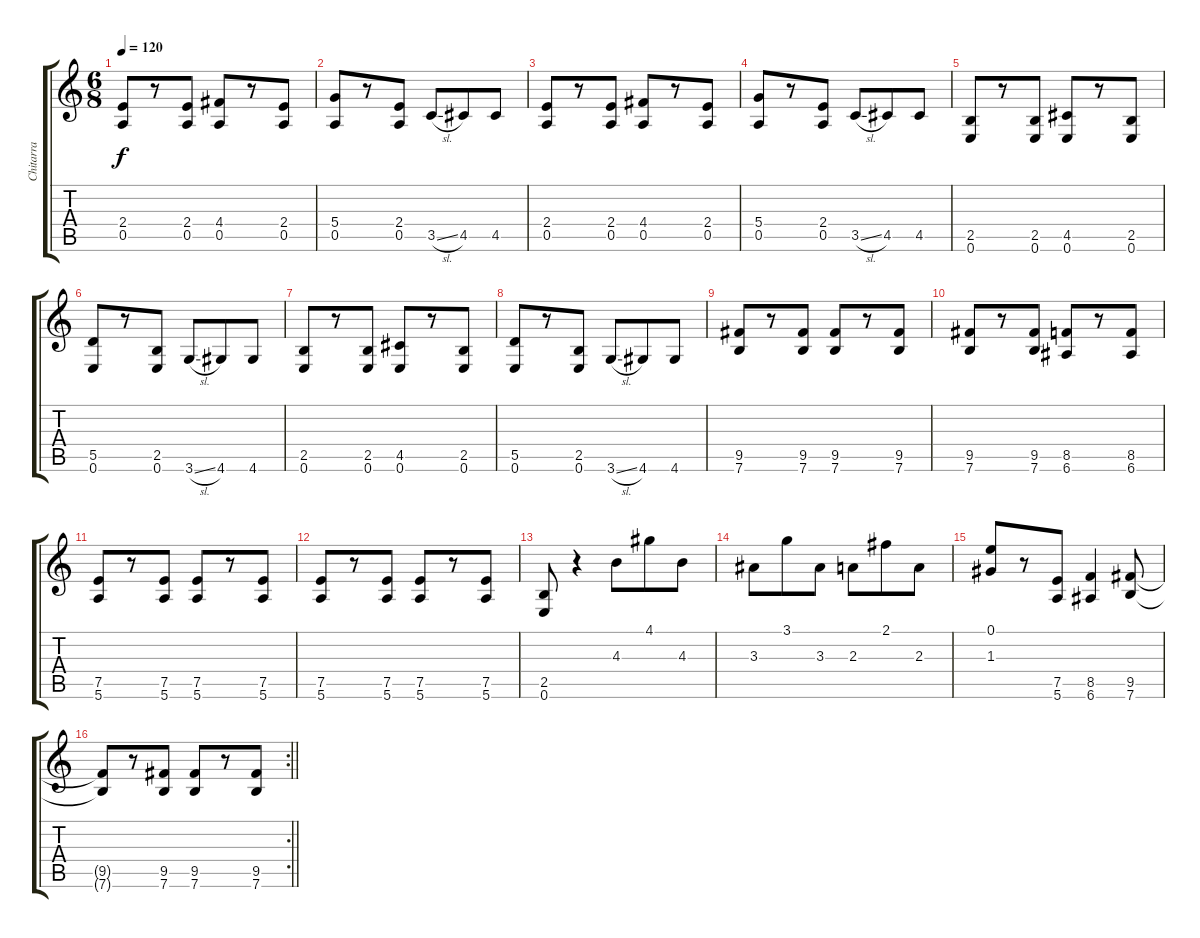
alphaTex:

\track ("Chitarra" "Chitarra") {instrument electricguitarjazz}
\staff {score tabs}
\tuning (E4 B3 G3 D3 A2 E2) {hide}
\ts (6 8)
\tempo 120
\clef g2
\ks c
(2.4 0.5).8{dy f} r.8 (2.4 0.5).8 (4.4 0.5).8 r.8 (2.4 0.5).8 |
(5.4 0.5).8 r.8 (2.4 0.5).8 3.5{sl}.8 4.5.8 4.5.8 |
(2.4 0.5).8 r.8 (2.4 0.5).8 (4.4 0.5).8 r.8 (2.4 0.5).8 |
(5.4 0.5).8 r.8 (2.4 0.5).8 3.5{sl}.8 4.5.8 4.5.8 |
(2.5 0.6).8 r.8 (2.5 0.6).8 (4.5 0.6).8 r.8 (2.5 0.6).8 |
(5.5 0.6).8 r.8 (2.5 0.6).8 3.6{sl}.8 4.6.8 4.6.8 |
(2.5 0.6).8 r.8 (2.5 0.6).8 (4.5 0.6).8 r.8 (2.5 0.6).8 |
(5.5 0.6).8 r.8 (2.5 0.6).8 3.6{sl}.8 4.6.8 4.6.8 |
(9.5 7.6).8 r.8 (9.5 7.6).8 (9.5 7.6).8 r.8 (9.5 7.6).8 |
(9.5 7.6).8 r.8 (9.5 7.6).8 (8.5 6.6).8 r.8 (8.5 6.6).8 |
(7.5 5.6).8 r.8 (7.5 5.6).8 (7.5 5.6).8 r.8 (7.5 5.6).8 |
(7.5 5.6).8 r.8 (7.5 5.6).8 (7.5 5.6).8 r.8 (7.5 5.6).8 |
(2.5 0.6).8 r.4 4.3.8 4.1.8 4.3.8 |
3.3.8 3.1.8 3.3.8 2.3.8 2.1.8 2.3.8 |
(0.1 1.3).8 r.8 (7.5 5.6).8 (8.5 6.6).4 (9.5 7.6).8 |
\rc 2
\barLineRight lightlight
(9.5{t} 7.6{t}).8 r.8 (9.5 7.6).8 (9.5 7.6).8 r.8 (9.5 7.6).8
